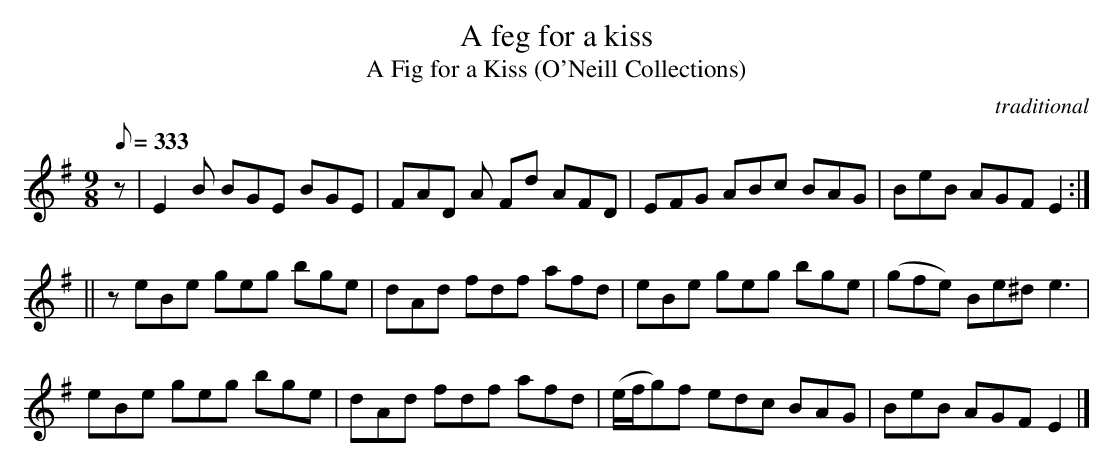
X:1
T:A feg for a kiss
T: A Fig for a Kiss (O'Neill Collections)
C:traditional
L:1/8
M:9/8
Q:333
K:Eminor
z|E2 B BGE BGE|FAD A Fd AFD|EFG ABc BAG|BeB AGF E2:|
||zeBe geg bge|dAd fdf afd|eBe geg bge|(gfe) Be^d e3|
eBe geg bge|dAd fdf afd|(e/f/g)f edc BAG|BeB AGF E2|]
